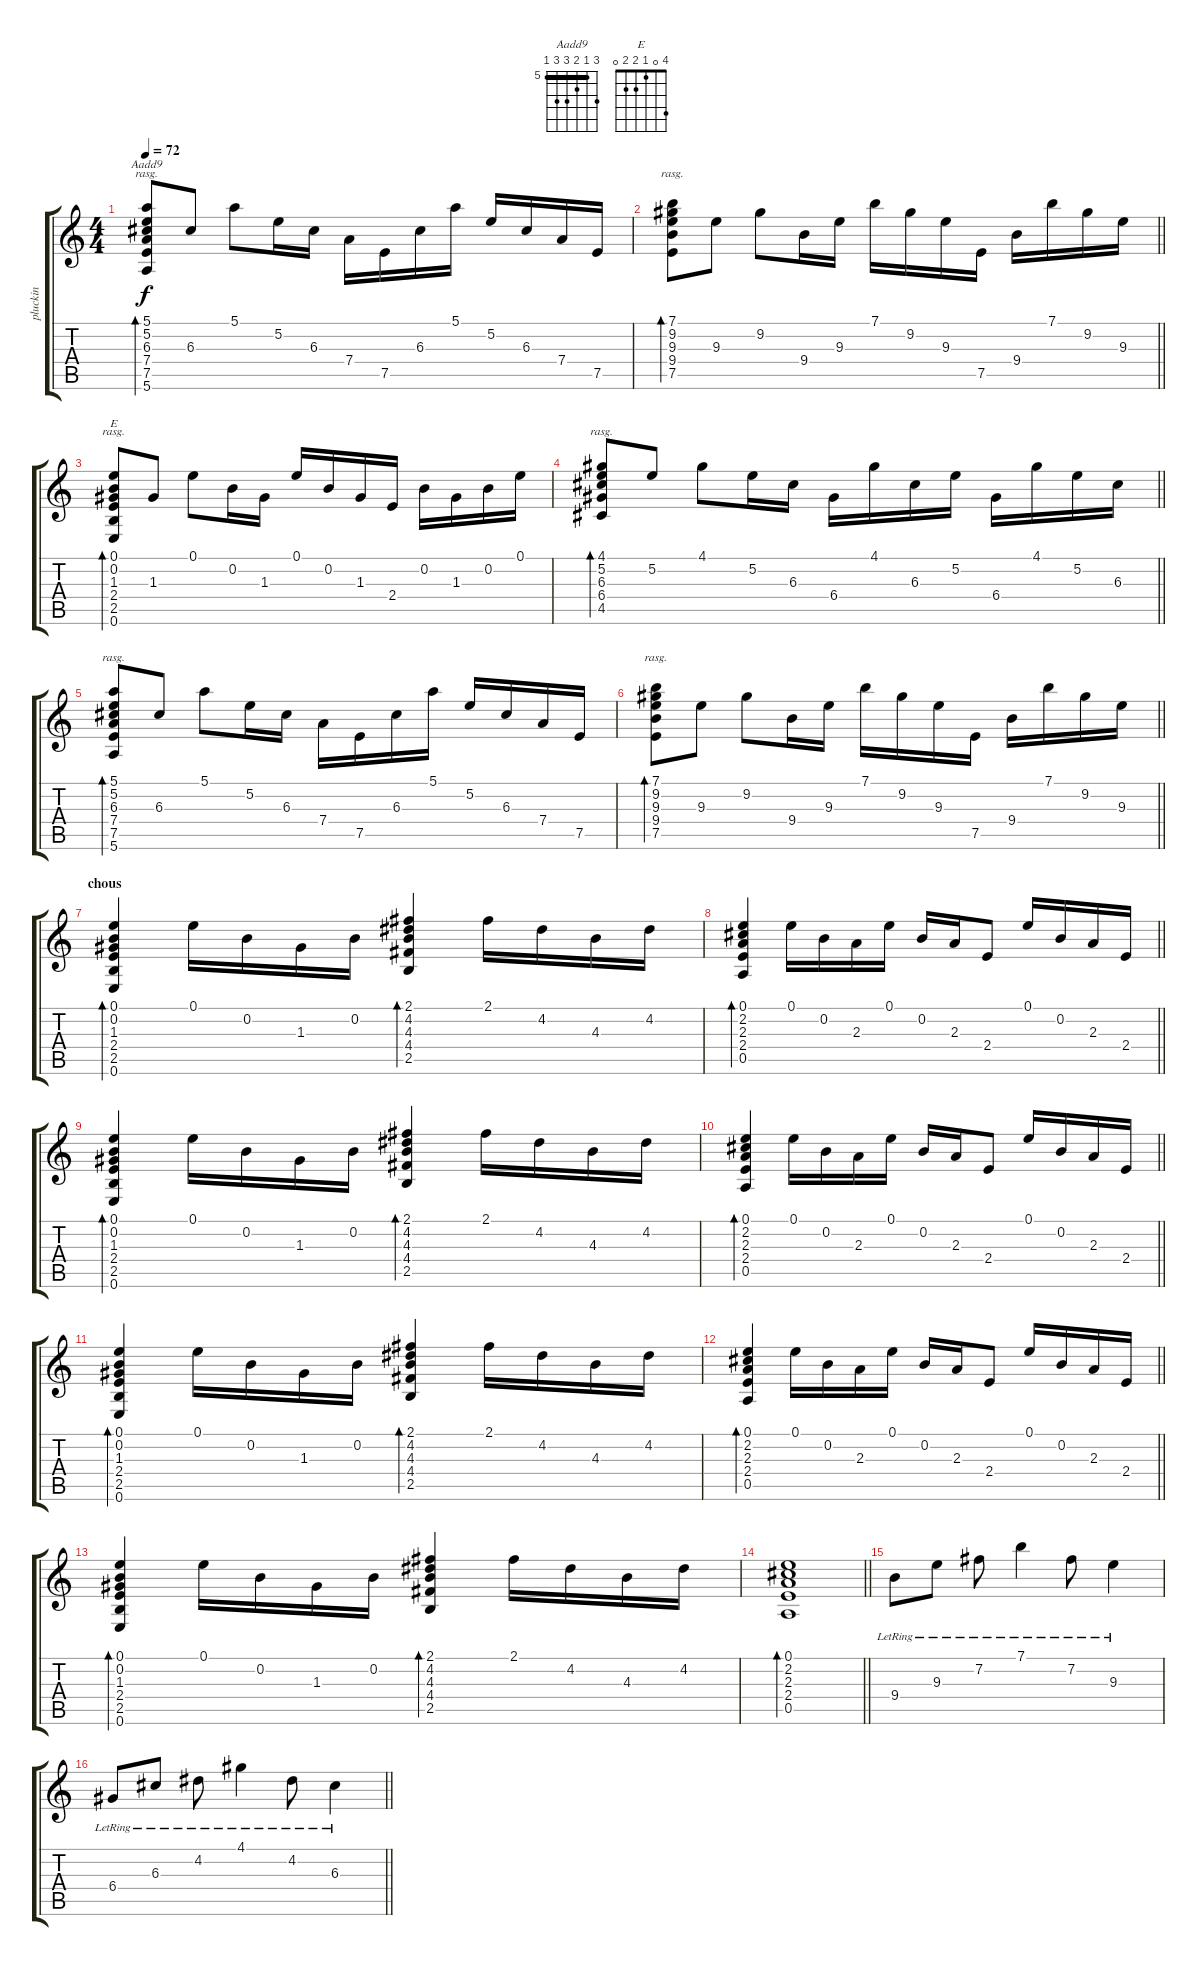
\track ("pluckin" "pluckin") {instrument electricguitarclean}
\staff {score tabs}
\tuning (E4 B3 G3 D3 A2 E2) {hide}
\chord ("Aadd9" 7 5 6 7 7 5) {firstfret 5 barre 5}
\chord ("E" 4 0 1 2 2 0)
\ts (4 4)
\tempo 72
\clef g2
\ks c
(5.1 5.2 6.3 7.4 7.5 5.6).8{bd 120 ch "Aadd9" rasg ii dy f} 6.3.8 5.1.8 5.2.16 6.3.16 7.4.16 7.5.16 6.3.16 5.1.16 5.2.16 6.3.16 7.4.16 7.5.16 |
\barLineRight lightlight
(7.1 9.2 9.3 9.4 7.5).8{bd 120 rasg ii} 9.3.8 9.2.8 9.4.16 9.3.16 7.1.16 9.2.16 9.3.16 7.5.16 9.4.16 7.1.16 9.2.16 9.3.16 |
(0.1 0.2 1.3 2.4 2.5 0.6).8{bd 120 ch "E" rasg ii volume 5} 1.3.8 0.1.8 0.2.16 1.3.16 0.1.16 0.2.16 1.3.16 2.4.16 0.2.16 1.3.16 0.2.16 0.1.16 |
\barLineRight lightlight
(4.1 5.2 6.3 6.4 4.5).8{bd 120 rasg ii} 5.2.8 4.1.8 5.2.16 6.3.16 6.4.16 4.1.16 6.3.16 5.2.16 6.4.16 4.1.16 5.2.16 6.3.16 |
(5.1 5.2 6.3 7.4 7.5 5.6).8{bd 120 rasg ii} 6.3.8 5.1.8 5.2.16 6.3.16 7.4.16 7.5.16 6.3.16 5.1.16 5.2.16 6.3.16 7.4.16 7.5.16 |
\barLineRight lightlight
(7.1 9.2 9.3 9.4 7.5).8{bd 120 rasg ii} 9.3.8 9.2.8 9.4.16 9.3.16 7.1.16 9.2.16 9.3.16 7.5.16 9.4.16 7.1.16 9.2.16 9.3.16 |
\section ("" "chous")
(0.1 0.2 1.3 2.4 2.5 0.6).4{bd 120 volume 10} 0.1.16 0.2.16 1.3.16 0.2.16 (2.1 4.2 4.3 4.4 2.5).4{bd 120} 2.1.16 4.2.16 4.3.16 4.2.16 |
\barLineRight lightlight
(0.1 2.2 2.3 2.4 0.5).4{bd 120} 0.1.16 0.2.16 2.3.16 0.1.16 0.2.16 2.3.16 2.4.8 0.1.16 0.2.16 2.3.16 2.4.16 |
(0.1 0.2 1.3 2.4 2.5 0.6).4{bd 120} 0.1.16 0.2.16 1.3.16 0.2.16 (2.1 4.2 4.3 4.4 2.5).4{bd 120} 2.1.16 4.2.16 4.3.16 4.2.16 |
\barLineRight lightlight
(0.1 2.2 2.3 2.4 0.5).4{bd 120} 0.1.16 0.2.16 2.3.16 0.1.16 0.2.16 2.3.16 2.4.8 0.1.16 0.2.16 2.3.16 2.4.16 |
(0.1 0.2 1.3 2.4 2.5 0.6).4{bd 120} 0.1.16 0.2.16 1.3.16 0.2.16 (2.1 4.2 4.3 4.4 2.5).4{bd 120} 2.1.16 4.2.16 4.3.16 4.2.16 |
\barLineRight lightlight
(0.1 2.2 2.3 2.4 0.5).4{bd 120} 0.1.16 0.2.16 2.3.16 0.1.16 0.2.16 2.3.16 2.4.8 0.1.16 0.2.16 2.3.16 2.4.16 |
(0.1 0.2 1.3 2.4 2.5 0.6).4{bd 120} 0.1.16 0.2.16 1.3.16 0.2.16 (2.1 4.2 4.3 4.4 2.5).4{bd 120} 2.1.16 4.2.16 4.3.16 4.2.16 |
\barLineRight lightlight
(0.1 2.2 2.3 2.4 0.5).1{bd 120} |
9.4{lr}.8{volume 15} 9.3{lr}.8 7.2{lr}.8 7.1{lr}.4 7.2{lr}.8 9.3{lr}.4 |
\barLineRight lightlight
6.4{lr}.8 6.3{lr}.8 4.2{lr}.8 4.1{lr}.4 4.2{lr}.8 6.3{lr}.4
